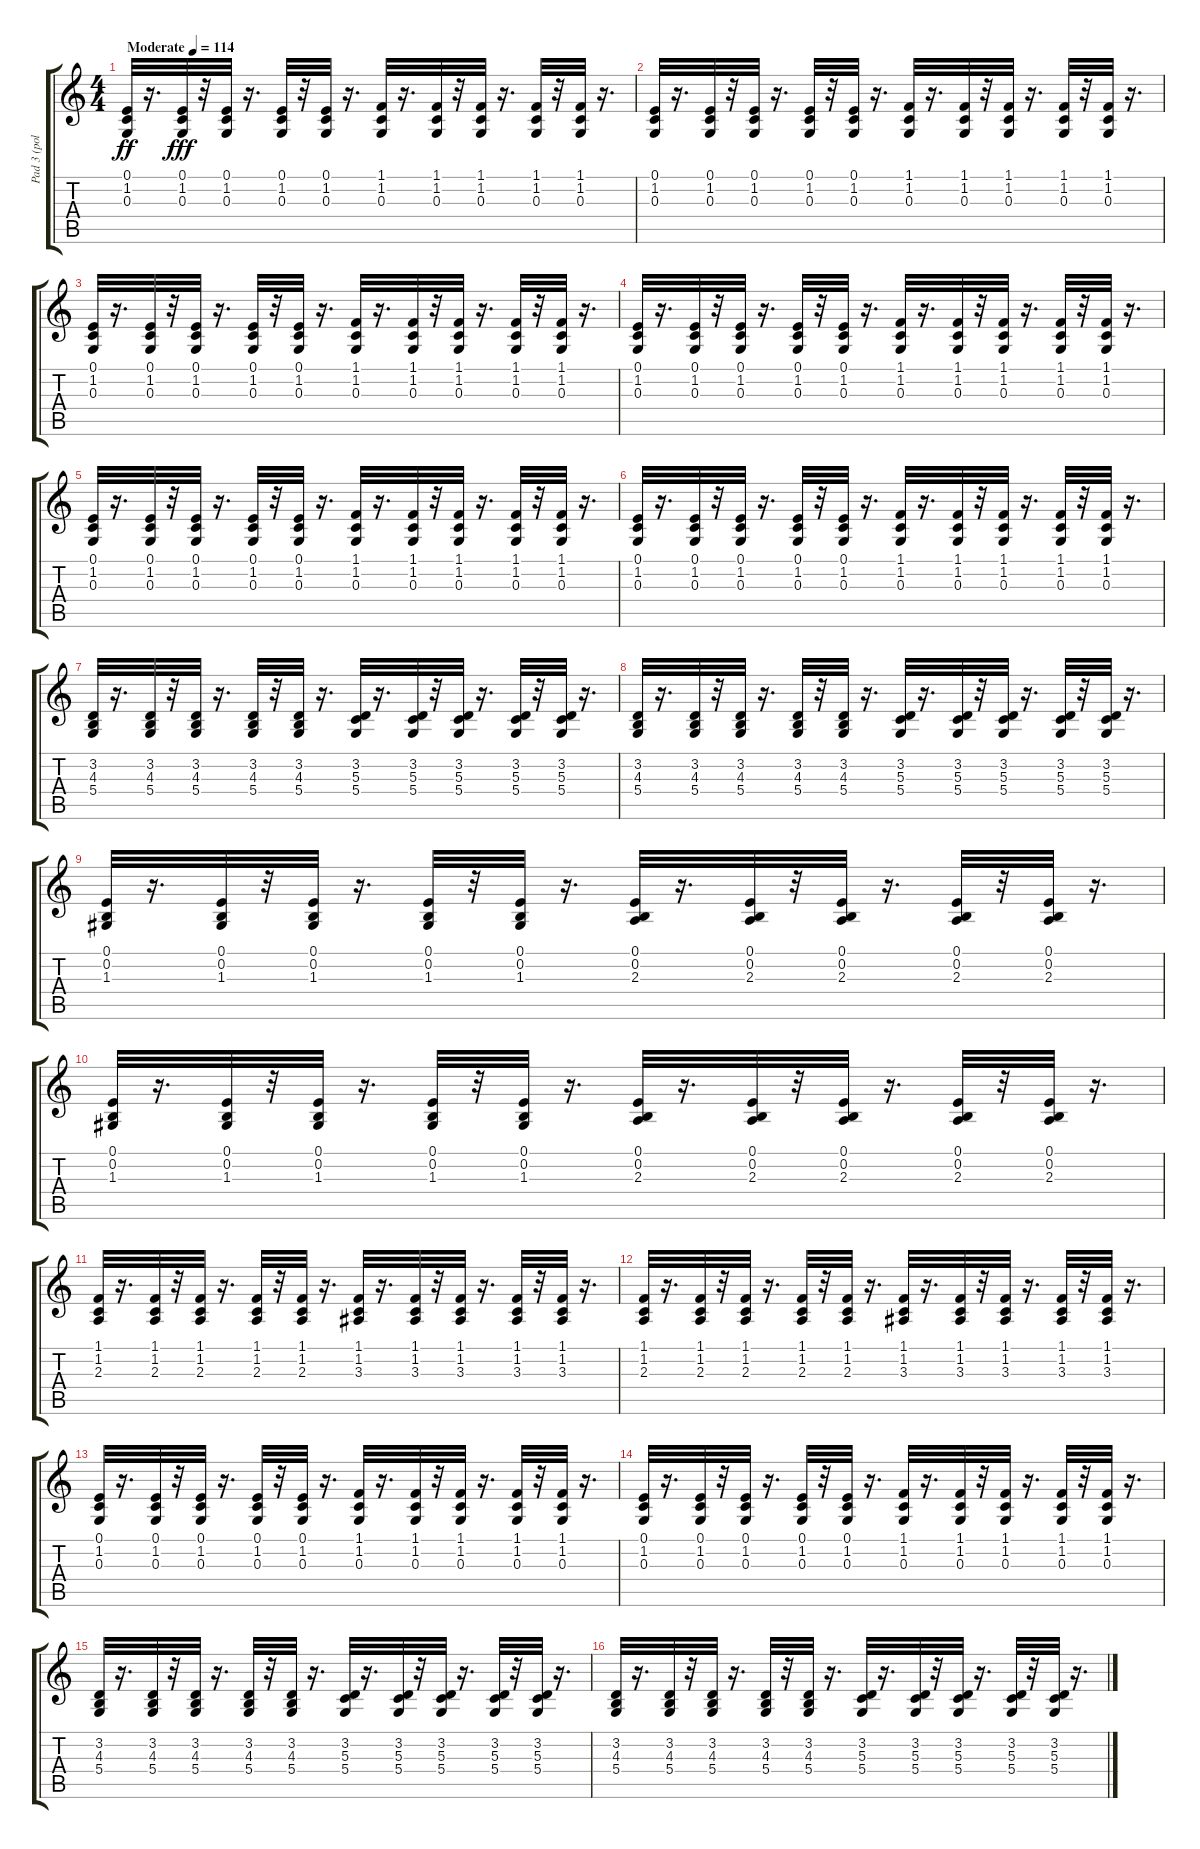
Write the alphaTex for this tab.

\track ("Pad 3 (polysynth)" "Pad 3 (pol") {instrument pad3polysynth}
\staff {score tabs}
\tuning (E4 B3 G3 D3 A2 E2) {hide}
\ts (4 4)
\tempo (114 "Moderate")
\clef g2
\ks c
(0.1 1.2 0.3).32{dy ff instrument pad3polysynth} r.16{d} (0.1 1.2 0.3).32{dy fff} r.32 (0.1 1.2 0.3).32 r.16{d} (0.1 1.2 0.3).32 r.32 (0.1 1.2 0.3).32 r.16{d} (1.1 1.2 0.3).32 r.16{d} (1.1 1.2 0.3).32 r.32 (1.1 1.2 0.3).32 r.16{d} (1.1 1.2 0.3).32 r.32 (1.1 1.2 0.3).32 r.16{d} |
(0.1 1.2 0.3).32 r.16{d} (0.1 1.2 0.3).32 r.32 (0.1 1.2 0.3).32 r.16{d} (0.1 1.2 0.3).32 r.32 (0.1 1.2 0.3).32 r.16{d} (1.1 1.2 0.3).32 r.16{d} (1.1 1.2 0.3).32 r.32 (1.1 1.2 0.3).32 r.16{d} (1.1 1.2 0.3).32 r.32 (1.1 1.2 0.3).32 r.16{d} |
(0.1 1.2 0.3).32 r.16{d} (0.1 1.2 0.3).32 r.32 (0.1 1.2 0.3).32 r.16{d} (0.1 1.2 0.3).32 r.32 (0.1 1.2 0.3).32 r.16{d} (1.1 1.2 0.3).32 r.16{d} (1.1 1.2 0.3).32 r.32 (1.1 1.2 0.3).32 r.16{d} (1.1 1.2 0.3).32 r.32 (1.1 1.2 0.3).32 r.16{d} |
(0.1 1.2 0.3).32 r.16{d} (0.1 1.2 0.3).32 r.32 (0.1 1.2 0.3).32 r.16{d} (0.1 1.2 0.3).32 r.32 (0.1 1.2 0.3).32 r.16{d} (1.1 1.2 0.3).32 r.16{d} (1.1 1.2 0.3).32 r.32 (1.1 1.2 0.3).32 r.16{d} (1.1 1.2 0.3).32 r.32 (1.1 1.2 0.3).32 r.16{d} |
(0.1 1.2 0.3).32 r.16{d} (0.1 1.2 0.3).32 r.32 (0.1 1.2 0.3).32 r.16{d} (0.1 1.2 0.3).32 r.32 (0.1 1.2 0.3).32 r.16{d} (1.1 1.2 0.3).32 r.16{d} (1.1 1.2 0.3).32 r.32 (1.1 1.2 0.3).32 r.16{d} (1.1 1.2 0.3).32 r.32 (1.1 1.2 0.3).32 r.16{d} |
(0.1 1.2 0.3).32 r.16{d} (0.1 1.2 0.3).32 r.32 (0.1 1.2 0.3).32 r.16{d} (0.1 1.2 0.3).32 r.32 (0.1 1.2 0.3).32 r.16{d} (1.1 1.2 0.3).32 r.16{d} (1.1 1.2 0.3).32 r.32 (1.1 1.2 0.3).32 r.16{d} (1.1 1.2 0.3).32 r.32 (1.1 1.2 0.3).32 r.16{d} |
(3.2 4.3 5.4).32 r.16{d} (3.2 4.3 5.4).32 r.32 (3.2 4.3 5.4).32 r.16{d} (3.2 4.3 5.4).32 r.32 (3.2 4.3 5.4).32 r.16{d} (3.2 5.3 5.4).32 r.16{d} (3.2 5.3 5.4).32 r.32 (3.2 5.3 5.4).32 r.16{d} (3.2 5.3 5.4).32 r.32 (3.2 5.3 5.4).32 r.16{d} |
(3.2 4.3 5.4).32 r.16{d} (3.2 4.3 5.4).32 r.32 (3.2 4.3 5.4).32 r.16{d} (3.2 4.3 5.4).32 r.32 (3.2 4.3 5.4).32 r.16{d} (3.2 5.3 5.4).32 r.16{d} (3.2 5.3 5.4).32 r.32 (3.2 5.3 5.4).32 r.16{d} (3.2 5.3 5.4).32 r.32 (3.2 5.3 5.4).32 r.16{d} |
(0.1 0.2 1.3).32 r.16{d} (0.1 0.2 1.3).32 r.32 (0.1 0.2 1.3).32 r.16{d} (0.1 0.2 1.3).32 r.32 (0.1 0.2 1.3).32 r.16{d} (0.1 0.2 2.3).32 r.16{d} (0.1 0.2 2.3).32 r.32 (0.1 0.2 2.3).32 r.16{d} (0.1 0.2 2.3).32 r.32 (0.1 0.2 2.3).32 r.16{d} |
(0.1 0.2 1.3).32 r.16{d} (0.1 0.2 1.3).32 r.32 (0.1 0.2 1.3).32 r.16{d} (0.1 0.2 1.3).32 r.32 (0.1 0.2 1.3).32 r.16{d} (0.1 0.2 2.3).32 r.16{d} (0.1 0.2 2.3).32 r.32 (0.1 0.2 2.3).32 r.16{d} (0.1 0.2 2.3).32 r.32 (0.1 0.2 2.3).32 r.16{d} |
(1.1 1.2 2.3).32 r.16{d} (1.1 1.2 2.3).32 r.32 (1.1 1.2 2.3).32 r.16{d} (1.1 1.2 2.3).32 r.32 (1.1 1.2 2.3).32 r.16{d} (1.1 1.2 3.3).32 r.16{d} (1.1 1.2 3.3).32 r.32 (1.1 1.2 3.3).32 r.16{d} (1.1 1.2 3.3).32 r.32 (1.1 1.2 3.3).32 r.16{d} |
(1.1 1.2 2.3).32 r.16{d} (1.1 1.2 2.3).32 r.32 (1.1 1.2 2.3).32 r.16{d} (1.1 1.2 2.3).32 r.32 (1.1 1.2 2.3).32 r.16{d} (1.1 1.2 3.3).32 r.16{d} (1.1 1.2 3.3).32 r.32 (1.1 1.2 3.3).32 r.16{d} (1.1 1.2 3.3).32 r.32 (1.1 1.2 3.3).32 r.16{d} |
(0.1 1.2 0.3).32 r.16{d} (0.1 1.2 0.3).32 r.32 (0.1 1.2 0.3).32 r.16{d} (0.1 1.2 0.3).32 r.32 (0.1 1.2 0.3).32 r.16{d} (1.1 1.2 0.3).32 r.16{d} (1.1 1.2 0.3).32 r.32 (1.1 1.2 0.3).32 r.16{d} (1.1 1.2 0.3).32 r.32 (1.1 1.2 0.3).32 r.16{d} |
(0.1 1.2 0.3).32 r.16{d} (0.1 1.2 0.3).32 r.32 (0.1 1.2 0.3).32 r.16{d} (0.1 1.2 0.3).32 r.32 (0.1 1.2 0.3).32 r.16{d} (1.1 1.2 0.3).32 r.16{d} (1.1 1.2 0.3).32 r.32 (1.1 1.2 0.3).32 r.16{d} (1.1 1.2 0.3).32 r.32 (1.1 1.2 0.3).32 r.16{d} |
(3.2 4.3 5.4).32 r.16{d} (3.2 4.3 5.4).32 r.32 (3.2 4.3 5.4).32 r.16{d} (3.2 4.3 5.4).32 r.32 (3.2 4.3 5.4).32 r.16{d} (3.2 5.3 5.4).32 r.16{d} (3.2 5.3 5.4).32 r.32 (3.2 5.3 5.4).32 r.16{d} (3.2 5.3 5.4).32 r.32 (3.2 5.3 5.4).32 r.16{d} |
(3.2 4.3 5.4).32 r.16{d} (3.2 4.3 5.4).32 r.32 (3.2 4.3 5.4).32 r.16{d} (3.2 4.3 5.4).32 r.32 (3.2 4.3 5.4).32 r.16{d} (3.2 5.3 5.4).32 r.16{d} (3.2 5.3 5.4).32 r.32 (3.2 5.3 5.4).32 r.16{d} (3.2 5.3 5.4).32 r.32 (3.2 5.3 5.4).32 r.16{d}
